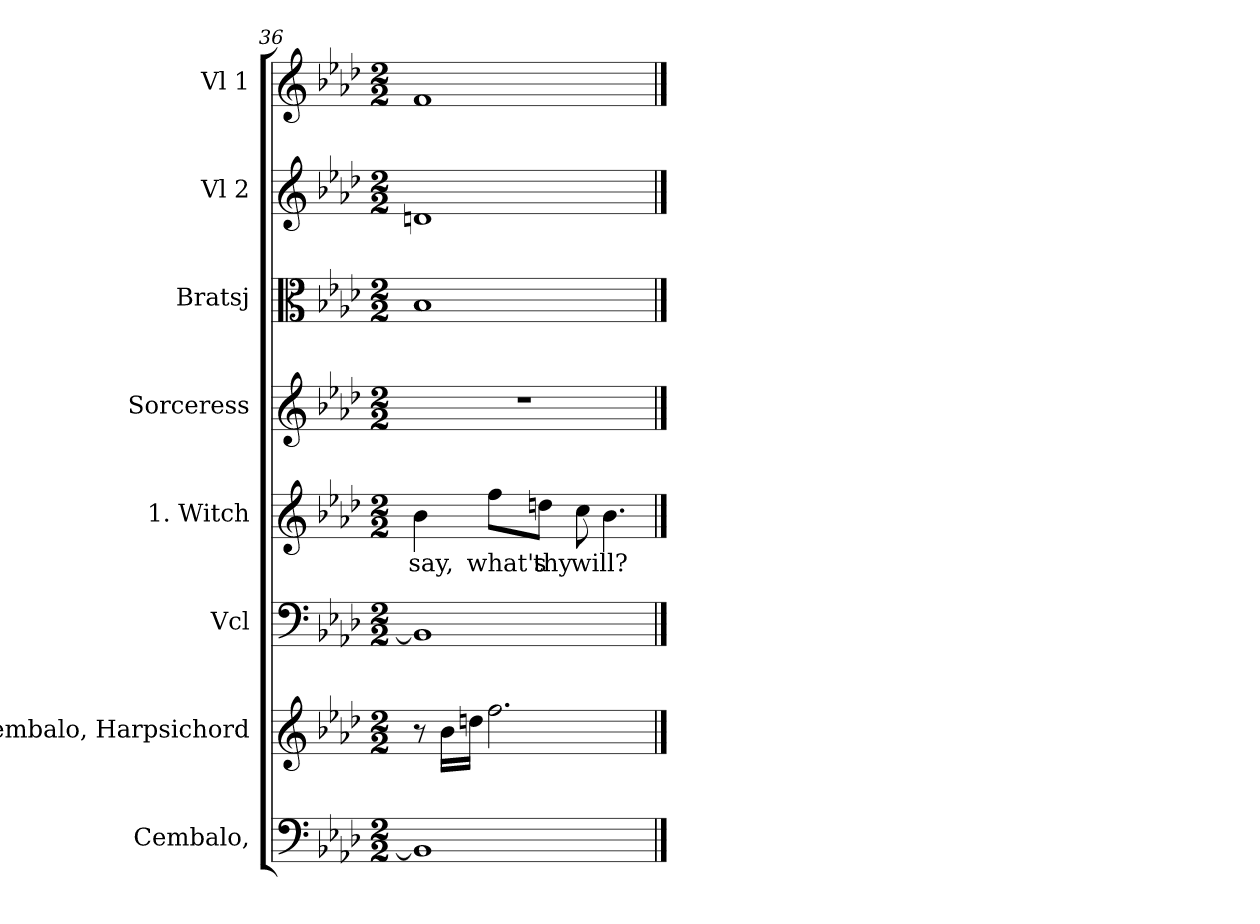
**kern	**kern	**kern	**kern	**text	**kern	**kern	**kern	**kern
*part8	*part7	*part6	*part5	*part5	*part4	*part3	*part2	*part1
*staff8	*staff7	*staff6	*staff5	*staff5	*staff4	*staff3	*staff2	*staff1
*I"Cembalo,	*I"Cembalo, Harpsichord	*I"Vcl	*I"1. Witch	*	*I"Sorceress	*I"Bratsj	*I"Vl 2	*I"Vl 1
*	*I'Hpschd	*I'Vc	*I'Ch	*	*	*	*	*
*clefF4	*clefG2	*clefF4	*clefG2	*	*clefG2	*clefC3	*clefG2	*clefG2
*k[b-e-a-d-]	*k[b-e-a-d-]	*k[b-e-a-d-]	*k[b-e-a-d-]	*	*k[b-e-a-d-]	*k[b-e-a-d-]	*k[b-e-a-d-]	*k[b-e-a-d-]
*M2/2	*M2/2	*M2/2	*M2/2	*	*M2/2	*M2/2	*M2/2	*M2/2
=36	=36	=36	=36	=36	=36	=36	=36	=36
!	!	!	!	!LO:LY:b	!	!	!	!
1BB-]	8r	1BB-]	4b-\	say,	1r	1B-	1dn	1f
.	16b-\LL	.	.	.	.	.	.	.
.	16ddn\JJ	.	.	.	.	.	.	.
!	!	!	!	!LO:LY:b	!	!	!	!
.	2.ff\	.	8ff\L	what's	.	.	.	.
!	!	!	!	!LO:LY:b	!	!	!	!
.	.	.	8ddn\J	thy	.	.	.	.
!	!	!	!	!LO:LY:b	!	!	!	!
.	.	.	8cc\	will?	.	.	.	.
.	.	.	4.b-\	.	.	.	.	.
==	==	==	==	==	==	==	==	==
*-	*-	*-	*-	*-	*-	*-	*-	*-
